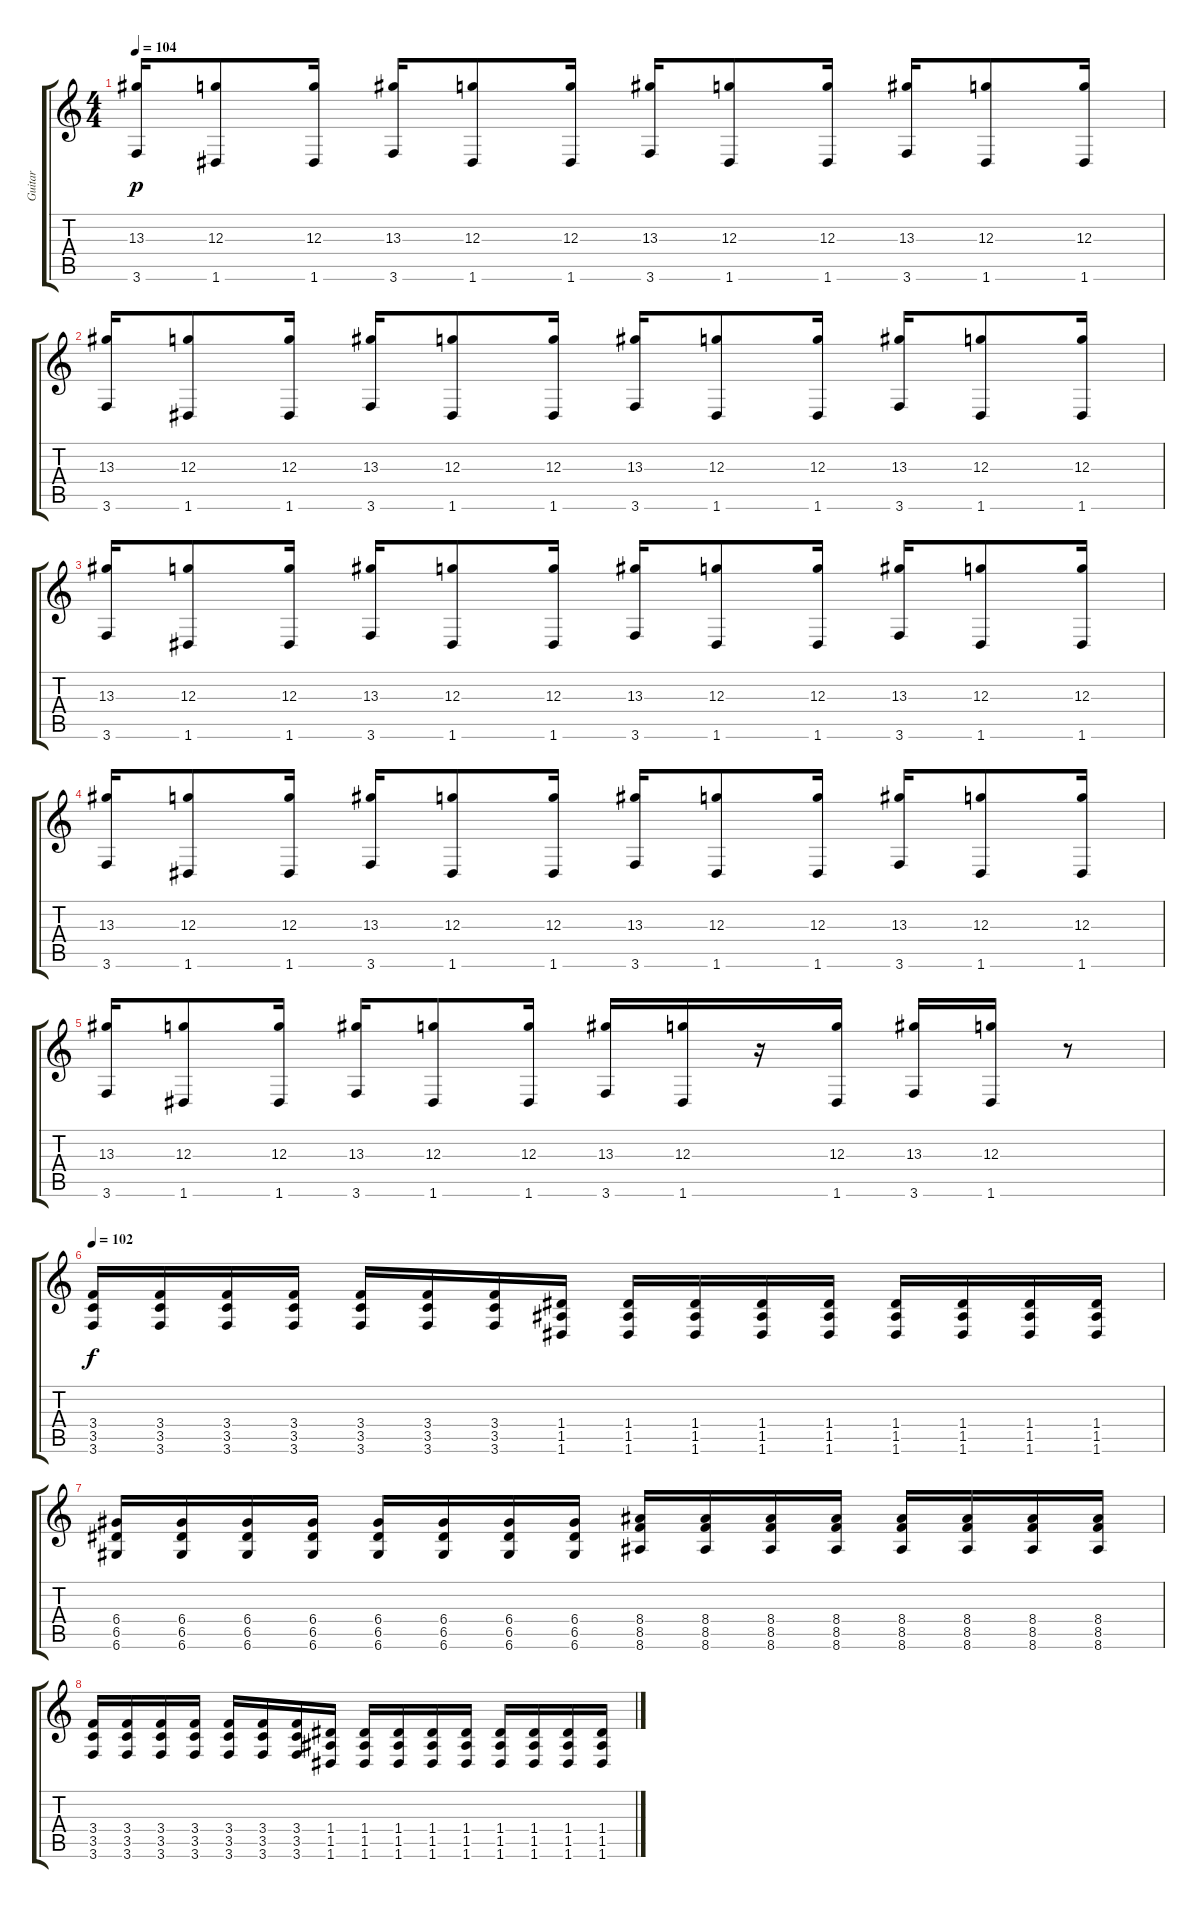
\track ("Guitar" "Guitar") {instrument distortionguitar}
\staff {score tabs}
\tuning (E4 B3 G3 D3 A2 D2) {hide}
\ts (4 4)
\tempo 104
\clef g2
\ks c
(13.3 3.6).16{dy p} (12.3 1.6).8 (12.3 1.6).16 (13.3 3.6).16 (12.3 1.6).8 (12.3 1.6).16 (13.3 3.6).16 (12.3 1.6).8 (12.3 1.6).16 (13.3 3.6).16 (12.3 1.6).8 (12.3 1.6).16 |
(13.3 3.6).16 (12.3 1.6).8 (12.3 1.6).16 (13.3 3.6).16 (12.3 1.6).8 (12.3 1.6).16 (13.3 3.6).16 (12.3 1.6).8 (12.3 1.6).16 (13.3 3.6).16 (12.3 1.6).8 (12.3 1.6).16 |
(13.3 3.6).16 (12.3 1.6).8 (12.3 1.6).16 (13.3 3.6).16 (12.3 1.6).8 (12.3 1.6).16 (13.3 3.6).16 (12.3 1.6).8 (12.3 1.6).16 (13.3 3.6).16 (12.3 1.6).8 (12.3 1.6).16 |
(13.3 3.6).16 (12.3 1.6).8 (12.3 1.6).16 (13.3 3.6).16 (12.3 1.6).8 (12.3 1.6).16 (13.3 3.6).16 (12.3 1.6).8 (12.3 1.6).16 (13.3 3.6).16 (12.3 1.6).8 (12.3 1.6).16 |
(13.3 3.6).16 (12.3 1.6).8 (12.3 1.6).16 (13.3 3.6).16 (12.3 1.6).8 (12.3 1.6).16 (13.3 3.6).16 (12.3 1.6).16 r.16 (12.3 1.6).16 (13.3 3.6).16 (12.3 1.6).16 r.8 |
\tempo 102
(3.4 3.5 3.6).16{dy f} (3.4 3.5 3.6).16 (3.4 3.5 3.6).16 (3.4 3.5 3.6).16 (3.4 3.5 3.6).16 (3.4 3.5 3.6).16 (3.4 3.5 3.6).16 (1.4 1.5 1.6).16 (1.4 1.5 1.6).16 (1.4 1.5 1.6).16 (1.4 1.5 1.6).16 (1.4 1.5 1.6).16 (1.4 1.5 1.6).16 (1.4 1.5 1.6).16 (1.4 1.5 1.6).16 (1.4 1.5 1.6).16 |
(6.4 6.5 6.6).16 (6.4 6.5 6.6).16 (6.4 6.5 6.6).16 (6.4 6.5 6.6).16 (6.4 6.5 6.6).16 (6.4 6.5 6.6).16 (6.4 6.5 6.6).16 (6.4 6.5 6.6).16 (8.4 8.5 8.6).16 (8.4 8.5 8.6).16 (8.4 8.5 8.6).16 (8.4 8.5 8.6).16 (8.4 8.5 8.6).16 (8.4 8.5 8.6).16 (8.4 8.5 8.6).16 (8.4 8.5 8.6).16 |
(3.4 3.5 3.6).16 (3.4 3.5 3.6).16 (3.4 3.5 3.6).16 (3.4 3.5 3.6).16 (3.4 3.5 3.6).16 (3.4 3.5 3.6).16 (3.4 3.5 3.6).16 (1.4 1.5 1.6).16 (1.4 1.5 1.6).16 (1.4 1.5 1.6).16 (1.4 1.5 1.6).16 (1.4 1.5 1.6).16 (1.4 1.5 1.6).16 (1.4 1.5 1.6).16 (1.4 1.5 1.6).16 (1.4 1.5 1.6).16
